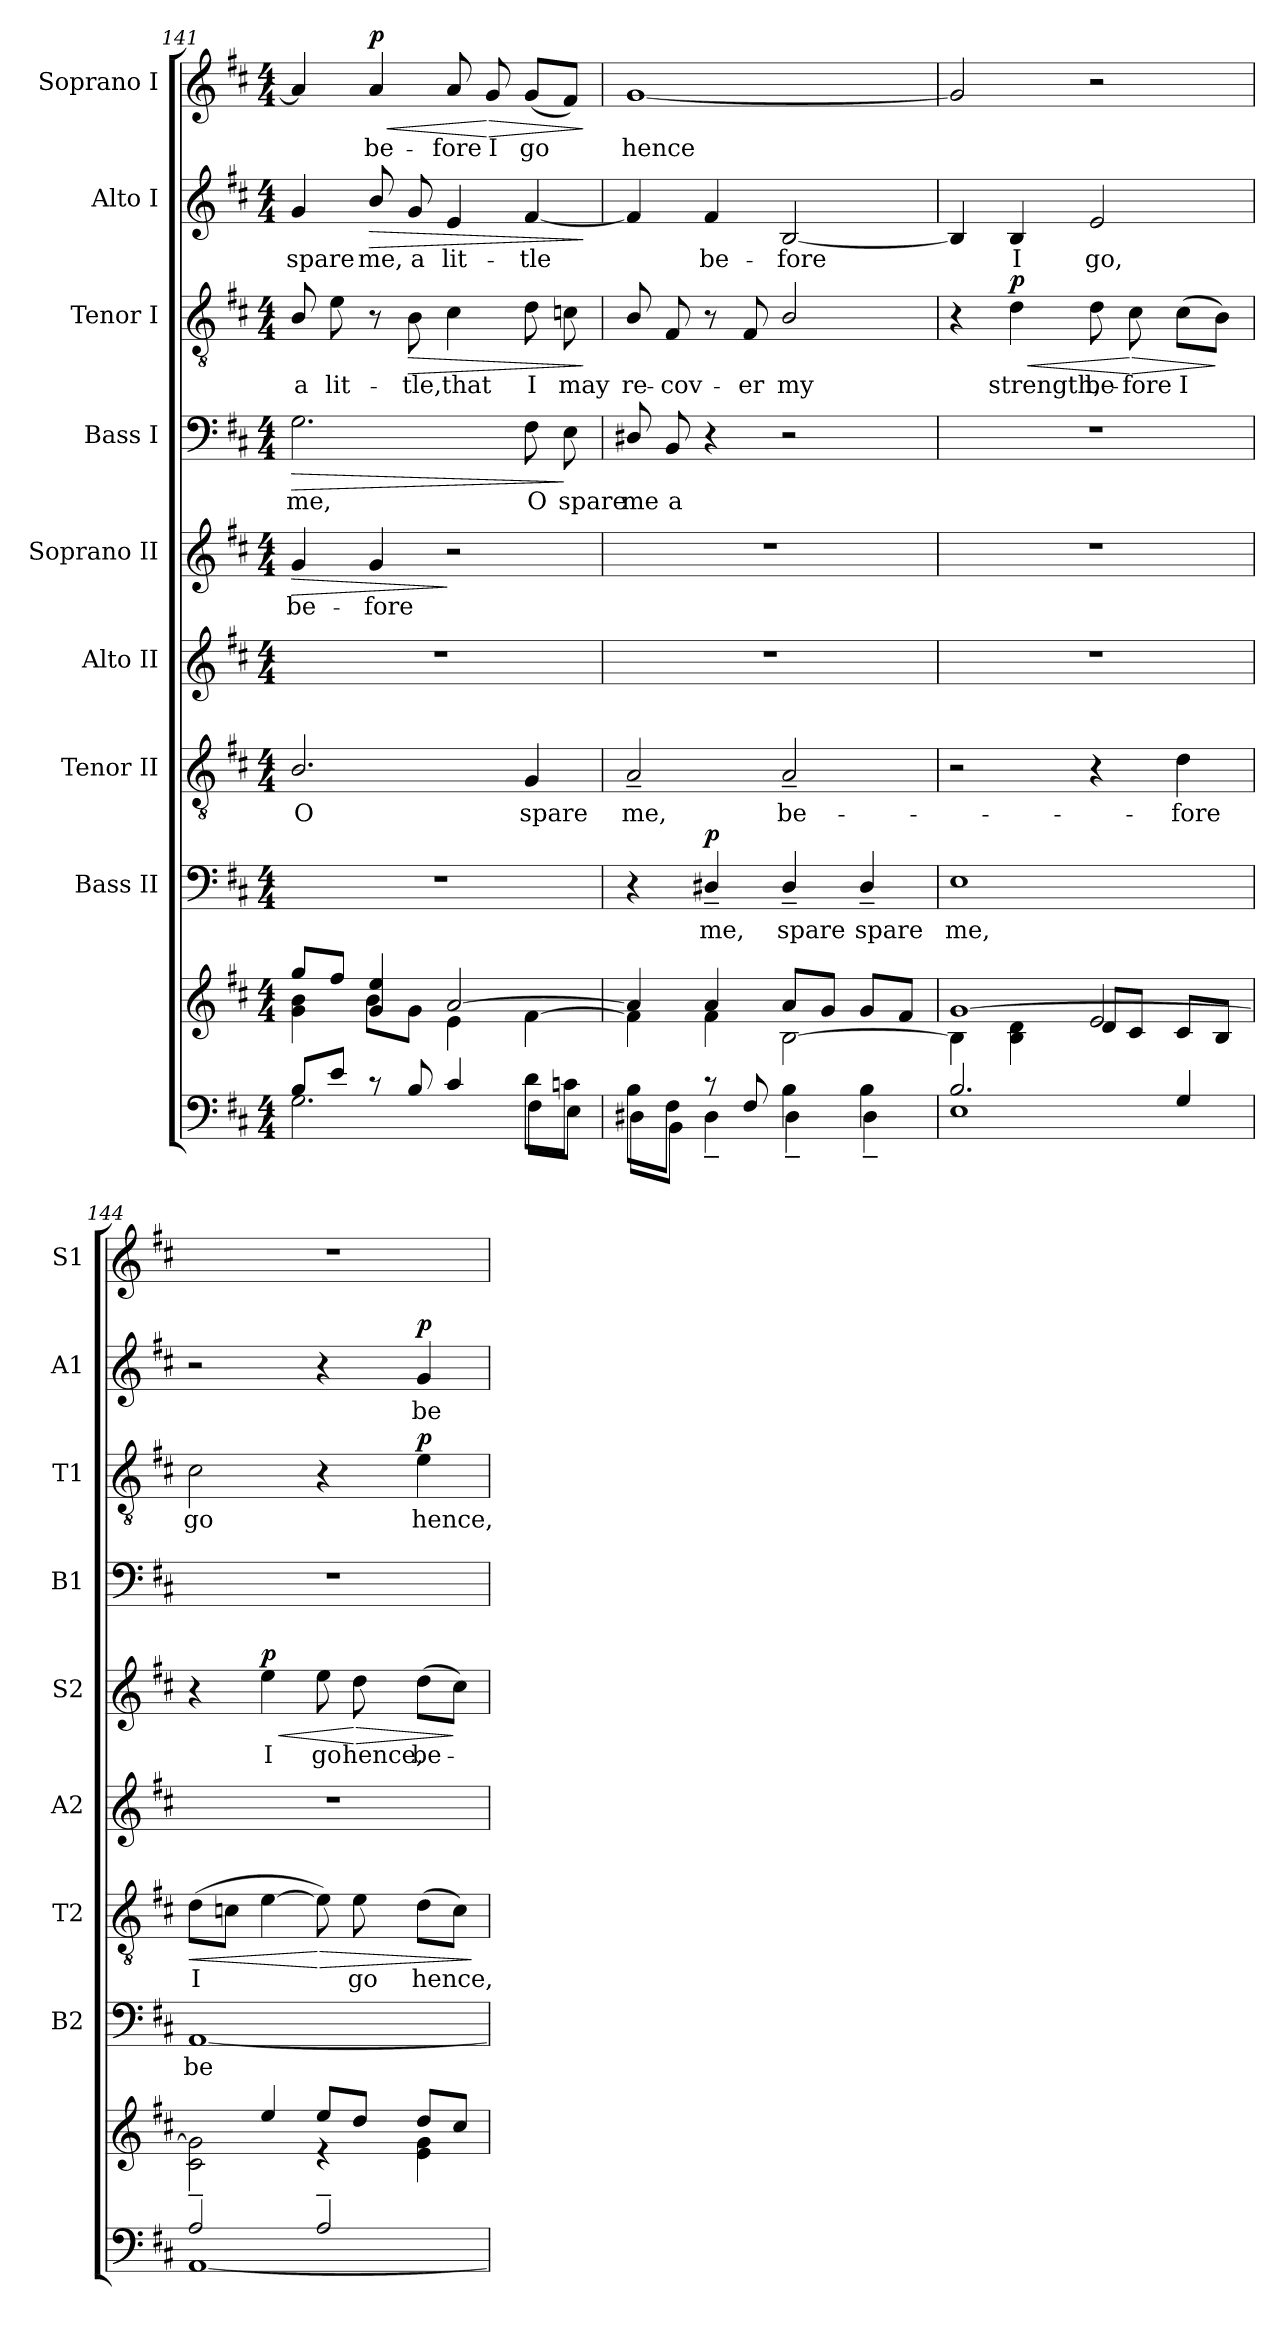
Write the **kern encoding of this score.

**kern	**kern	**kern	**text	**dynam	**kern	**text	**dynam	**kern	**kern	**text	**dynam	**kern	**text	**dynam	**kern	**text	**dynam	**kern	**text	**dynam	**kern	**text	**dynam
*part10	*part9	*part8	*part8	*part8	*part7	*part7	*part7	*part6	*part5	*part5	*part5	*part4	*part4	*part4	*part3	*part3	*part3	*part2	*part2	*part2	*part1	*part1	*part1
*staff10	*staff9	*staff8	*staff8	*staff8	*staff7	*staff7	*staff7	*staff6	*staff5	*staff5	*staff5	*staff4	*staff4	*staff4	*staff3	*staff3	*staff3	*staff2	*staff2	*staff2	*staff1	*staff1	*staff1
*	*	*I"Bass II	*	*	*I"Tenor II	*	*	*I"Alto II	*I"Soprano II	*	*	*I"Bass I	*	*	*I"Tenor I	*	*	*I"Alto I	*	*	*I"Soprano I	*	*
*	*	*I'B2	*	*	*I'T2	*	*	*I'A2	*I'S2	*	*	*I'B1	*	*	*I'T1	*	*	*I'A1	*	*	*I'S1	*	*
*clefF4	*clefG2	*clefF4	*	*	*clefGv2	*	*	*clefG2	*clefG2	*	*	*clefF4	*	*	*clefGv2	*	*	*clefG2	*	*	*clefG2	*	*
*k[f#c#]	*k[f#c#]	*k[f#c#]	*	*	*k[f#c#]	*	*	*k[f#c#]	*k[f#c#]	*	*	*k[f#c#]	*	*	*k[f#c#]	*	*	*k[f#c#]	*	*	*k[f#c#]	*	*
*D:	*D:	*D:	*	*	*D:	*	*	*D:	*D:	*	*	*D:	*	*	*D:	*	*	*D:	*	*	*D:	*	*
*M4/4	*M4/4	*M4/4	*	*	*M4/4	*	*	*M4/4	*M4/4	*	*	*M4/4	*	*	*M4/4	*	*	*M4/4	*	*	*M4/4	*	*
=141	=141	=141	=141	=141	=141	=141	=141	=141	=141	=141	=141	=141	=141	=141	=141	=141	=141	=141	=141	=141	=141	=141	=141
*^	*^	*	*	*	*	*	*	*	*	*	*	*	*	*	*	*	*	*	*	*	*	*	*
*	*	*	*^	*	*	*	*	*	*	*	*	*	*	*	*	*	*	*	*	*	*	*	*	*	*
!	!	!	!	!	!	!	!	!	!LO:LY:b	!	!	!	!LO:LY:b	!LO:HP:b	!	!LO:LY:b	!LO:HP:b	!	!LO:LY:b	!	!	!LO:LY:b	!	!	!	!
8B/L	2.G\	8gg/L	1ryy	4g\ 4b\	1r	.	.	2.B/	O	.	1r	4g/	be-	>	2.G\	me,	>	8B/	a	.	4g/	spare	.	4a/]	.	.
!	!	!	!	!	!	!	!	!	!	!	!	!	!	!	!	!	!	!	!LO:LY:b	!	!	!	!	!	!	!
8e/J	.	8ff#/J	.	.	.	.	.	.	.	.	.	.	.	.	.	.	.	8e\	lit-	.	.	.	.	.	.	.
!	!	!	!	!	!	!	!	!	!	!	!	!	!LO:LY:b	!	!	!	!	!	!	!	!	!LO:LY:b	!LO:HP:b	!	!LO:LY:b	!LO:HP:b
!	!	!	!	!	!	!	!	!	!	!	!	!	!	!	!	!	!	!	!	!	!	!	!	!	!	!LO:DY:n=1:b
8rc	.	4g/ 4ee/	.	8b\L	.	.	.	.	.	.	.	4g/	-fore	.	.	.	.	8r	.	.	8b/	me,	>	4a/	be-	< p
!	!	!	!	!	!	!	!	!	!	!	!	!	!	!	!	!	!	!	!LO:LY:b	!LO:HP:b	!	!LO:LY:b	!	!	!	!
8B/	.	.	.	8g\J	.	.	.	.	.	.	.	.	.	.	.	.	.	8B\	-tle,	>	8g/	a	.	.	.	.
!	!	!	!	!	!	!	!	!	!	!	!	!	!	!	!	!	!	!	!LO:LY:b	!	!	!LO:LY:b	!	!	!LO:LY:b	!
4c#/	.	[>2a/	.	4e\	.	.	.	.	.	.	.	2r	.	]	.	.	.	4c#\	that	.	4e/	lit-	.	8a/	-fore	.
!	!	!	!	!	!	!	!	!	!	!	!	!	!	!	!	!	!	!	!	!	!	!	!	!	!LO:LY:b	!LO:HP:n=1:b
.	.	.	.	.	.	.	.	.	.	.	.	.	.	.	.	.	.	.	.	.	.	.	.	8g/	I	[ >
!	!	!	!	!	!	!	!	!	!LO:LY:b	!	!	!	!	!	!	!LO:LY:b	!	!	!LO:LY:b	!	!	!LO:LY:b	!	!	!LO:LY:b	!
8d\L	8F#\L	.	.	[4f#\	.	.	.	4G/	spare	.	.	.	.	.	8F#\	O	.	8d\	I	.	[4f#/	-tle	.	(<8g/L	go	.
!	!	!	!	!	!	!	!	!	!	!	!	!	!	!	!	!LO:LY:b	!	!	!LO:LY:b	!	!	!	!	!	!	!
8cn\J	8E\J	.	.	.	.	.	.	.	.	.	.	.	.	.	8E\	spare	]	8cn\	may	.	.	.	.	8f#/J)	.	.
*v	*v	*	*	*	*	*	*	*	*	*	*	*	*	*	*	*	*	*	*	*	*	*	*	*	*	*
*	*v	*v	*v	*	*	*	*	*	*	*	*	*	*	*	*	*	*	*	*	*	*	*	*	*	*
.	.	.	.	.	.	.	.	.	.	.	.	.	.	.	.	.	]	.	.	]	.	.	]
=142	=142	=142	=142	=142	=142	=142	=142	=142	=142	=142	=142	=142	=142	=142	=142	=142	=142	=142	=142	=142	=142	=142	=142
*^	*^	*	*	*	*	*	*	*	*	*	*	*	*	*	*	*	*	*	*	*	*	*	*
*	*	*	*^	*	*	*	*	*	*	*	*	*	*	*	*	*	*	*	*	*	*	*	*	*	*
!	!	!	!	!	!	!	!	!	!LO:LY:b	!	!	!	!	!	!	!LO:LY:b	!	!	!LO:LY:b	!	!	!	!	!	!LO:LY:b	!
8B\L	8D#X\L	4a/]	1ryy	4f#\]	4r	.	.	2A~</	me,	.	1r	1r	.	.	8D#X/	me	.	8B/	re-	.	4f#/]	.	.	[1g	hence	.
!	!	!	!	!	!	!	!	!	!	!	!	!	!	!	!	!LO:LY:b	!	!	!LO:LY:b	!	!	!	!	!	!	!
8F#\J	8BB\J	.	.	.	.	.	.	.	.	.	.	.	.	.	8BB/	a	.	8F#/	-cov-	.	.	.	.	.	.	.
!	!	!	!	!	!	!LO:LY:b	!LO:DY:b	!	!	!	!	!	!	!	!	!	!	!	!	!	!	!LO:LY:b	!	!	!	!
8rc	4D#~<\	4a/	.	4f#\	4D#X~>/	me,	p	.	.	.	.	.	.	.	4r	.	.	8r	.	.	4f#/	be-	.	.	.	.
!	!	!	!	!	!	!	!	!	!	!	!	!	!	!	!	!	!	!	!LO:LY:b	!	!	!	!	!	!	!
8F#/	.	.	.	.	.	.	.	.	.	.	.	.	.	.	.	.	.	8F#/	-er	.	.	.	.	.	.	.
!	!	!	!	!	!	!LO:LY:b	!	!	!LO:LY:b	!	!	!	!	!	!	!	!	!	!LO:LY:b	!	!	!LO:LY:b	!	!	!	!
4B\	4D#~<\	8a/L	.	[2B\	4D#~>/	spare	.	2A~</	be-	.	.	.	.	.	2r	.	.	2B/	my	.	[2B/	-fore	.	.	.	.
.	.	8g/J	.	.	.	.	.	.	.	.	.	.	.	.	.	.	.	.	.	.	.	.	.	.	.	.
!	!	!	!	!	!	!LO:LY:b	!	!	!	!	!	!	!	!	!	!	!	!	!	!	!	!	!	!	!	!
4B\	4D#~<\	8g/L	.	.	4D#~>/	spare	.	.	.	.	.	.	.	.	.	.	.	.	.	.	.	.	.	.	.	.
.	.	8f#/J	.	.	.	.	.	.	.	.	.	.	.	.	.	.	.	.	.	.	.	.	.	.	.	.
=143	=143	=143	=143	=143	=143	=143	=143	=143	=143	=143	=143	=143	=143	=143	=143	=143	=143	=143	=143	=143	=143	=143	=143	=143	=143	=143
!	!	!	!	!	!	!LO:LY:b	!	!	!	!	!	!	!	!	!	!	!	!	!	!	!	!	!	!	!	!
2.B/	1E	[>1g	2ryy	4B\]	1E	me,	.	2r	.	.	1r	1r	.	.	1r	.	.	4r	.	.	4B/]	.	.	2g/]	.	.
!	!	!	!	!	!	!	!	!	!	!	!	!	!	!	!	!	!	!	!LO:LY:b	!LO:HP:b	!	!LO:LY:b	!	!	!	!
!	!	!	!	!	!	!	!	!	!	!	!	!	!	!	!	!	!	!	!	!LO:DY:n=1:b	!	!	!	!	!	!
.	.	.	.	4B\ 4d\	.	.	.	.	.	.	.	.	.	.	.	.	.	4d\	strength,	< p	4B/	I	.	.	.	.
!	!	!	!	!	!	!	!	!	!	!	!	!	!	!	!	!	!	!	!LO:LY:b	!	!	!LO:LY:b	!	!	!	!
.	.	.	2e/	8d/L	.	.	.	4r	.	.	.	.	.	.	.	.	.	8d\	be-	.	2e/	go,	.	2r	.	.
!	!	!	!	!	!	!	!	!	!	!	!	!	!	!	!	!	!	!	!LO:LY:b	!LO:HP:n=1:b	!	!	!	!	!	!
.	.	.	.	8c#/J	.	.	.	.	.	.	.	.	.	.	.	.	.	8c#\	-fore	[ >	.	.	.	.	.	.
!	!	!	!	!	!	!	!	!	!LO:LY:b	!	!	!	!	!	!	!	!	!	!LO:LY:b	!	!	!	!	!	!	!
4G/	.	.	.	8c#/L	.	.	.	4d\	-fore	.	.	.	.	.	.	.	.	(>8c#\L	I	.	.	.	.	.	.	.
.	.	.	.	8B/J	.	.	.	.	.	.	.	.	.	.	.	.	.	8B\J)	.	]	.	.	.	.	.	.
=144	=144	=144	=144	=144	=144	=144	=144	=144	=144	=144	=144	=144	=144	=144	=144	=144	=144	=144	=144	=144	=144	=144	=144	=144	=144	=144
!	!	!	!	!	!	!LO:LY:b	!	!	!LO:LY:b	!LO:HP:b	!	!	!	!	!	!	!	!	!LO:LY:b	!	!	!	!	!	!	!
2A~>/	[<1AA	2c#\ 2g\]	1ryy	4ryy	[1AA	be-	.	(>8d\L	I	<	1r	4r	.	.	1r	.	.	2c#\	go	.	2r	.	.	1r	.	.
.	.	.	.	.	.	.	.	8cn\J	.	.	.	.	.	.	.	.	.	.	.	.	.	.	.	.	.	.
!	!	!	!	!	!	!	!	!	!	!	!	!	!LO:LY:b	!LO:HP:b	!	!	!	!	!	!	!	!	!	!	!	!
!	!	!	!	!	!	!	!	!	!	!	!	!	!	!LO:DY:n=1:b	!	!	!	!	!	!	!	!	!	!	!	!
.	.	.	.	4ee/	.	.	.	[4e\	.	.	.	4ee\	I	< p	.	.	.	.	.	.	.	.	.	.	.	.
!	!	!	!	!	!	!	!	!	!	!LO:HP:n=1:b	!	!	!LO:LY:b	!	!	!	!	!	!	!	!	!	!	!	!	!
2A~>/	.	8ee/L	.	4r	.	.	.	8e\])	.	[ >	.	8ee\	go	.	.	.	.	4r	.	.	4r	.	.	.	.	.
!	!	!	!	!	!	!	!	!	!LO:LY:b	!	!	!	!LO:LY:b	!LO:HP:n=1:b	!	!	!	!	!	!	!	!	!	!	!	!
.	.	8dd/J	.	.	.	.	.	8e\	go	.	.	8dd\	hence,	[ >	.	.	.	.	.	.	.	.	.	.	.	.
!	!	!	!	!	!	!	!	!	!LO:LY:b	!	!	!	!LO:LY:b	!	!	!	!	!	!LO:LY:b	!LO:DY:b	!	!LO:LY:b	!LO:DY:b	!	!	!
.	.	8dd/L	.	4e\ 4g\	.	.	.	(>8d\L	hence,	.	.	(>8dd\L	be-	.	.	.	.	4e\	hence,	p	4g/	be-	p	.	.	.
.	.	8cc#/J	.	.	.	.	.	8c\J)	.	.	.	8cc#\J)	.	]	.	.	.	.	.	.	.	.	.	.	.	.
*v	*v	*	*	*	*	*	*	*	*	*	*	*	*	*	*	*	*	*	*	*	*	*	*	*	*	*
*	*v	*v	*v	*	*	*	*	*	*	*	*	*	*	*	*	*	*	*	*	*	*	*	*	*	*
.	.	.	.	.	.	.	]	.	.	.	.	.	.	.	.	.	.	.	.	.	.	.	.
=	=	=	=	=	=	=	=	=	=	=	=	=	=	=	=	=	=	=	=	=	=	=	=
*-	*-	*-	*-	*-	*-	*-	*-	*-	*-	*-	*-	*-	*-	*-	*-	*-	*-	*-	*-	*-	*-	*-	*-
